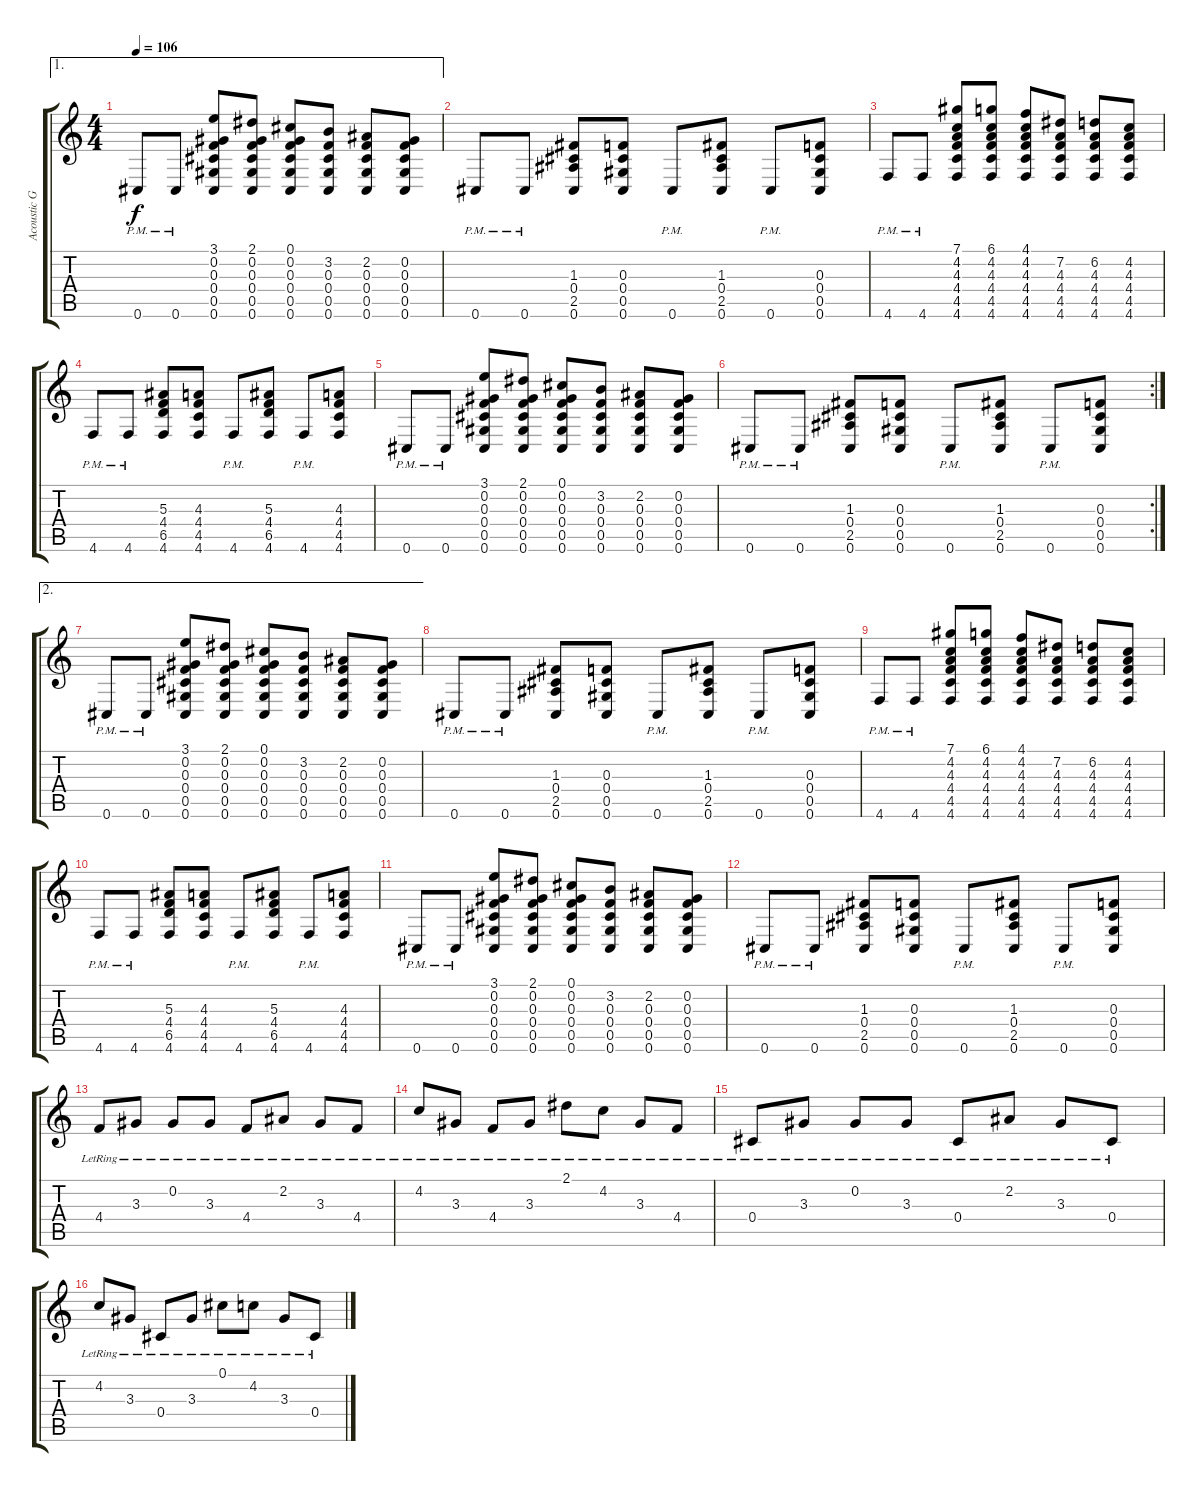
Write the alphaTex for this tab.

\track ("Acoustic Guitar (Open D Tuning)" "Acoustic G") {instrument acousticguitarsteel}
\staff {score tabs}
\tuning (Db4 Ab3 F3 Db3 Ab2 Db2) {hide}
\ae 1
\ts (4 4)
\tempo 106
\clef g2
\ks c
0.6{pm}.8{dy f} 0.6{pm}.8 (3.1 0.2 0.3 0.4 0.5 0.6).8 (2.1 0.2 0.3 0.4 0.5 0.6).8 (0.1 0.2 0.3 0.4 0.5 0.6).8 (3.2 0.3 0.4 0.5 0.6).8 (2.2 0.3 0.4 0.5 0.6).8 (0.2 0.3 0.4 0.5 0.6).8 |
0.6{pm}.8 0.6{pm}.8 (1.3 0.4 2.5 0.6).8 (0.3 0.4 0.5 0.6).8 0.6{pm}.8 (1.3 0.4 2.5 0.6).8 0.6{pm}.8 (0.3 0.4 0.5 0.6).8 |
4.6{pm}.8 4.6{pm}.8 (7.1 4.2 4.3 4.4 4.5 4.6).8 (6.1 4.2 4.3 4.4 4.5 4.6).8 (4.1 4.2 4.3 4.4 4.5 4.6).8 (7.2 4.3 4.4 4.5 4.6).8 (6.2 4.3 4.4 4.5 4.6).8 (4.2 4.3 4.4 4.5 4.6).8 |
4.6{pm}.8 4.6{pm}.8 (5.3 4.4 6.5 4.6).8 (4.3 4.4 4.5 4.6).8 4.6{pm}.8 (5.3 4.4 6.5 4.6).8 4.6{pm}.8 (4.3 4.4 4.5 4.6).8 |
0.6{pm}.8 0.6{pm}.8 (3.1 0.2 0.3 0.4 0.5 0.6).8 (2.1 0.2 0.3 0.4 0.5 0.6).8 (0.1 0.2 0.3 0.4 0.5 0.6).8 (3.2 0.3 0.4 0.5 0.6).8 (2.2 0.3 0.4 0.5 0.6).8 (0.2 0.3 0.4 0.5 0.6).8 |
\rc 2
0.6{pm}.8 0.6{pm}.8 (1.3 0.4 2.5 0.6).8 (0.3 0.4 0.5 0.6).8 0.6{pm}.8 (1.3 0.4 2.5 0.6).8 0.6{pm}.8 (0.3 0.4 0.5 0.6).8 |
\ae 2
0.6{pm}.8 0.6{pm}.8 (3.1 0.2 0.3 0.4 0.5 0.6).8 (2.1 0.2 0.3 0.4 0.5 0.6).8 (0.1 0.2 0.3 0.4 0.5 0.6).8 (3.2 0.3 0.4 0.5 0.6).8 (2.2 0.3 0.4 0.5 0.6).8 (0.2 0.3 0.4 0.5 0.6).8 |
0.6{pm}.8 0.6{pm}.8 (1.3 0.4 2.5 0.6).8 (0.3 0.4 0.5 0.6).8 0.6{pm}.8 (1.3 0.4 2.5 0.6).8 0.6{pm}.8 (0.3 0.4 0.5 0.6).8 |
4.6{pm}.8 4.6{pm}.8 (7.1 4.2 4.3 4.4 4.5 4.6).8 (6.1 4.2 4.3 4.4 4.5 4.6).8 (4.1 4.2 4.3 4.4 4.5 4.6).8 (7.2 4.3 4.4 4.5 4.6).8 (6.2 4.3 4.4 4.5 4.6).8 (4.2 4.3 4.4 4.5 4.6).8 |
4.6{pm}.8 4.6{pm}.8 (5.3 4.4 6.5 4.6).8 (4.3 4.4 4.5 4.6).8 4.6{pm}.8 (5.3 4.4 6.5 4.6).8 4.6{pm}.8 (4.3 4.4 4.5 4.6).8 |
0.6{pm}.8 0.6{pm}.8 (3.1 0.2 0.3 0.4 0.5 0.6).8 (2.1 0.2 0.3 0.4 0.5 0.6).8 (0.1 0.2 0.3 0.4 0.5 0.6).8 (3.2 0.3 0.4 0.5 0.6).8 (2.2 0.3 0.4 0.5 0.6).8 (0.2 0.3 0.4 0.5 0.6).8 |
0.6{pm}.8 0.6{pm}.8 (1.3 0.4 2.5 0.6).8 (0.3 0.4 0.5 0.6).8 0.6{pm}.8 (1.3 0.4 2.5 0.6).8 0.6{pm}.8 (0.3 0.4 0.5 0.6).8 |
4.4{lr}.8{instrument acousticguitarsteel} 3.3{lr}.8 0.2{lr}.8 3.3{lr}.8 4.4{lr}.8 2.2{lr}.8 3.3{lr}.8 4.4{lr}.8 |
4.2{lr}.8 3.3{lr}.8 4.4{lr}.8 3.3{lr}.8 2.1{lr}.8 4.2{lr}.8 3.3{lr}.8 4.4{lr}.8 |
0.4{lr}.8 3.3{lr}.8 0.2{lr}.8 3.3{lr}.8 0.4{lr}.8 2.2{lr}.8 3.3{lr}.8 0.4{lr}.8 |
4.2{lr}.8 3.3{lr}.8 0.4{lr}.8 3.3{lr}.8 0.1{lr}.8 4.2{lr}.8 3.3{lr}.8 0.4{lr}.8
